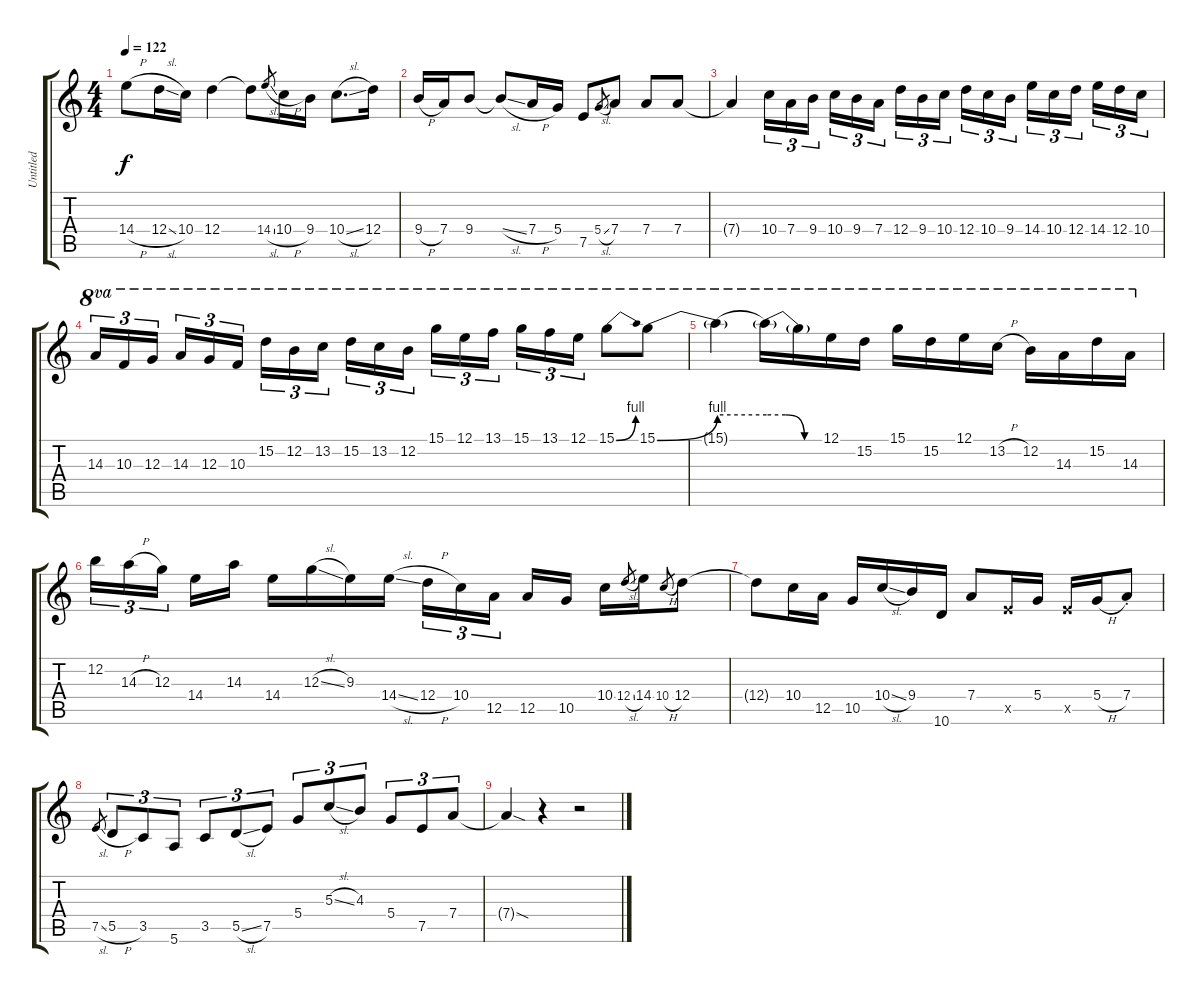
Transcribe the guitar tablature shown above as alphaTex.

\track ("Untitled" "Untitled") {instrument overdrivenguitar}
\staff {score tabs}
\tuning (E4 B3 G3 D3 A2 E2) {hide}
\ts (4 4)
\tempo 122
\clef g2
\ks c
14.4{h t}.8{dy f} 12.4{sl}.16 10.4.16 12.4.4 12.4{t}.8 14.4{sl}.8{gr} 10.4{h}.16 9.4.16 10.4{sl}.8{d} 12.4.16 |
9.4{h}.16 7.4.16 9.4.8 9.4{sl t}.8 7.4{h}.16 5.4.16 7.5.8 5.4{sl}.8{gr} 7.4.8 7.4.8 7.4.8 |
7.4{t}.4 10.4.16{tu (3 2)} 7.4.16{tu (3 2)} 9.4.16{tu (3 2) beam splitsecondary} 10.4.16{tu (3 2)} 9.4.16{tu (3 2)} 7.4.16{tu (3 2)} 12.4.16{tu (3 2)} 9.4.16{tu (3 2)} 10.4.16{tu (3 2) beam splitsecondary} 12.4.16{tu (3 2)} 10.4.16{tu (3 2)} 9.4.16{tu (3 2)} 14.4.16{tu (3 2)} 10.4.16{tu (3 2)} 12.4.16{tu (3 2) beam splitsecondary} 14.4.16{tu (3 2)} 12.4.16{tu (3 2)} 10.4.16{tu (3 2)} |
14.3.16{tu (3 2) ot 8va} 10.3.16{tu (3 2) ot 8va} 12.3.16{tu (3 2) ot 8va beam splitsecondary} 14.3.16{tu (3 2) ot 8va} 12.3.16{tu (3 2) ot 8va} 10.3.16{tu (3 2) ot 8va} 15.2.16{tu (3 2) ot 8va} 12.2.16{tu (3 2) ot 8va} 13.2.16{tu (3 2) ot 8va beam splitsecondary} 15.2.16{tu (3 2) ot 8va} 13.2.16{tu (3 2) ot 8va} 12.2.16{tu (3 2) ot 8va} 15.1.16{tu (3 2) ot 8va} 12.1.16{tu (3 2) ot 8va} 13.1.16{tu (3 2) ot 8va beam splitsecondary} 15.1.16{tu (3 2) ot 8va} 13.1.16{tu (3 2) ot 8va} 12.1.16{tu (3 2) ot 8va} 15.1{be (bend 0 0 60 4)}.8{ot 8va} 15.1{be (bend 0 0 60 4)}.8{ot 8va} |
15.1{be (hold 0 4 60 4) t}.4{ot 8va} 15.1{be (custom 0 4 20 4 40 0 60 0) t}.16{ot 8va} 15.1{t}.16{ot 8va} 12.1.16{ot 8va} 15.2.16{ot 8va} 15.1.16{ot 8va} 15.2.16{ot 8va} 12.1.16{ot 8va} 13.2{h}.16{ot 8va} 12.2.16{ot 8va} 14.3.16{ot 8va} 15.2.16{ot 8va} 14.3.16{ot 8va} |
12.2.16{tu (3 2)} 14.3{h}.16{tu (3 2)} 12.3.16{tu (3 2) beam splitsecondary} 14.4.16 14.3.16 14.4.16 12.3{sl}.16 9.3.16 14.4{sl}.16 12.4{h}.16{tu (3 2)} 10.4.16{tu (3 2)} 12.5.16{tu (3 2) beam splitsecondary} 12.5.16 10.5.16 10.4.16 12.4{sl}.8{gr} 14.4.16 10.4{h}.8{gr} 12.4.8 |
12.4{t}.8 10.4.16 12.5.16 10.5.16 10.4{sl}.16 9.4.16 10.6.16 7.4.8 7.5{x}.16 5.4.16 7.5{x}.16 5.4{h}.16 7.4{st}.8 |
7.5{sl}.8{gr} 5.5{h}.8{tu (3 2)} 3.5.8{tu (3 2)} 5.6.8{tu (3 2)} 3.5.8{tu (3 2)} 5.5{sl}.8{tu (3 2)} 7.5.8{tu (3 2)} 5.4.8{tu (3 2)} 5.3{sl}.8{tu (3 2)} 4.3.8{tu (3 2)} 5.4.8{tu (3 2)} 7.5.8{tu (3 2)} 7.4.8{tu (3 2)} |
7.4{sod t}.4 r.4 r.2
